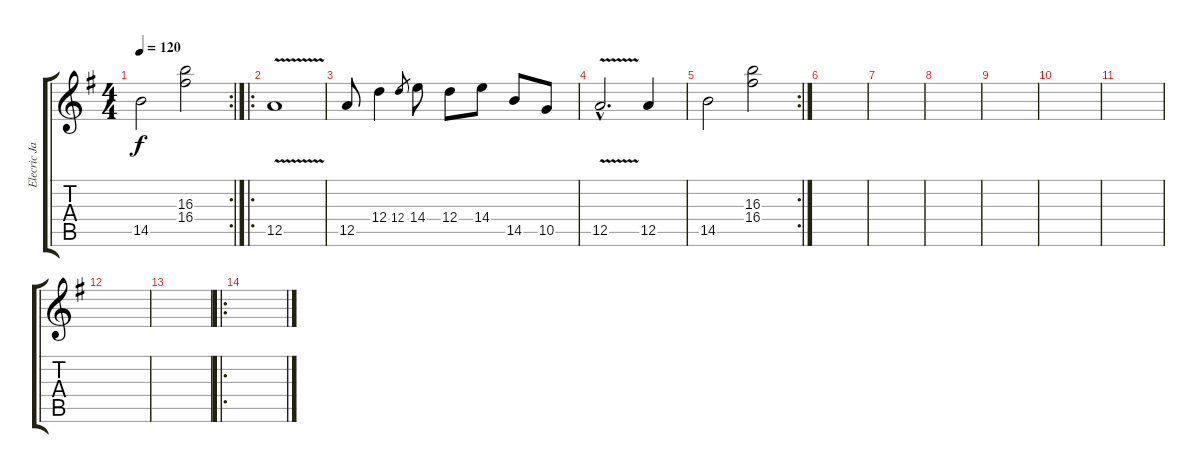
\track ("Elecric Jazz Clean" "Elecric Ja") {instrument electricguitarjazz}
\staff {score tabs}
\tuning (E4 B3 G3 D3 A2 E2) {hide}
\rc 2
\ts (4 4)
\tempo 120
\clef g2
\ks eminor
14.5.2{dy f} (16.3 16.4).2 |
\ro
12.5{v}.1 |
12.5.8 12.4.4 12.4.8{gr} 14.4.8 12.4.8 14.4.8 14.5.8 10.5.8 |
12.5{v hac}.2{d} 12.5.4 |
\rc 2
14.5.2 (16.3 16.4).2 |
|
|
|
|
|
|
|
|
\ro
